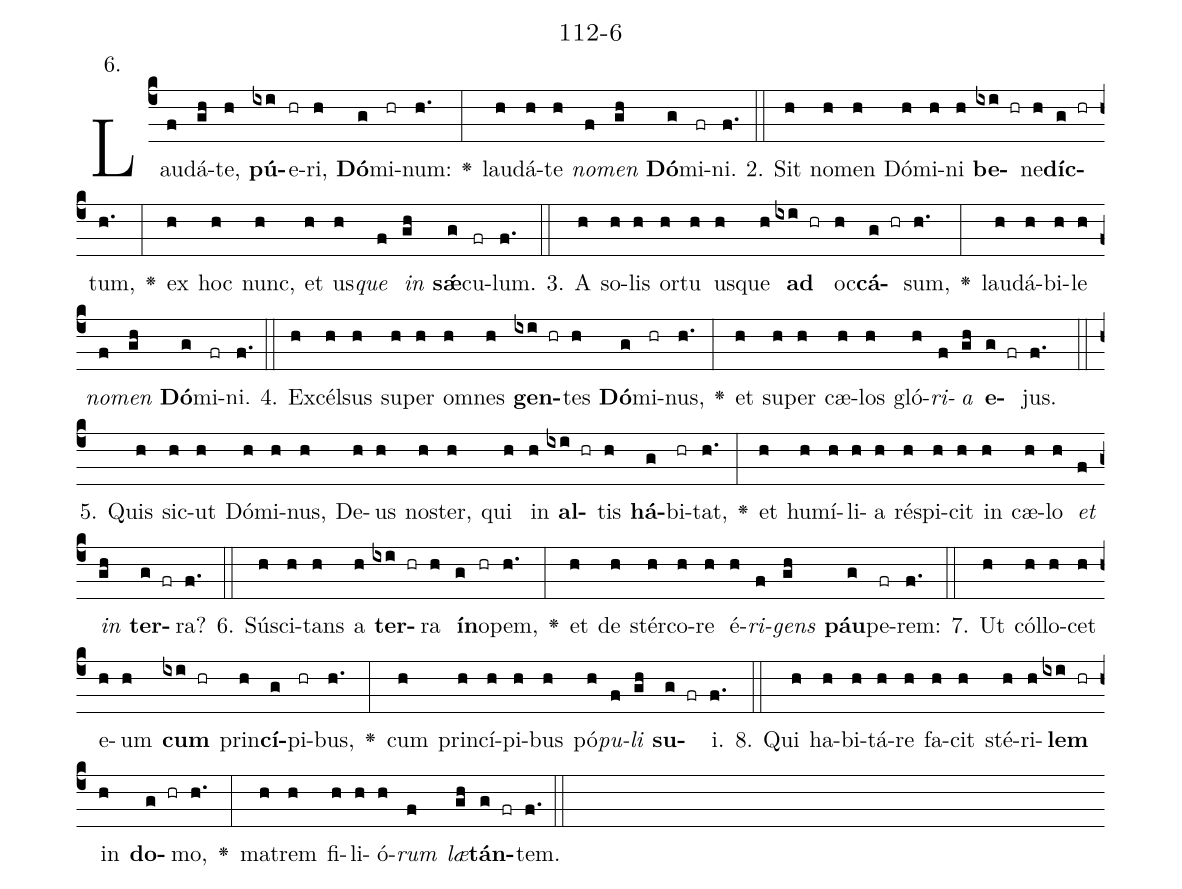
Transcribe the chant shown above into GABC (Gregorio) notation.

name: 112-6;
annotation: 6.;
%%
(c4)Lau(f)dá(gh)te,(h) <b>pú</b>(ixi)e(hr)ri,(h) <b>Dó</b>(g)mi(hr)num:(h.) <v>\greheightstar</v>(:) lau(h)dá(h)te(h) <i>no</i>(f)<i>men</i>(gh) <b>Dó</b>(g)mi(fr)ni.(f.) (::)
2. Sit(h) no(h)men(h) Dó(h)mi(h)ni(h) <b>be</b>(ixi hr)ne(h)<b>díc</b>(g hr)tum,(h.) <v>\greheightstar</v>(:) ex(h) hoc(h) nunc,(h) et(h) us(h)<i>que</i>(f) <i>in</i>(gh) <b>sǽ</b>(g)cu(fr)lum.(f.) (::)
3. A(h) so(h)lis(h) or(h)tu(h) us(h)que(h) <b>ad</b>(ixi hr) oc(h)<b>cá</b>(g hr)sum,(h.) <v>\greheightstar</v>(:) lau(h)dá(h)bi(h)le(h) <i>no</i>(f)<i>men</i>(gh) <b>Dó</b>(g)mi(fr)ni.(f.) (::)
4. Ex(h)cél(h)sus(h) su(h)per(h) om(h)nes(h) <b>gen</b>(ixi hr)tes(h) <b>Dó</b>(g)mi(hr)nus,(h.) <v>\greheightstar</v>(:) et(h) su(h)per(h) cæ(h)los(h) gló(h)<i>ri</i>(f)<i>a</i>(gh) <b>e</b>(g fr)jus.(f.) (::)
5. Quis(h) sic(h)ut(h) Dó(h)mi(h)nus,(h) De(h)us(h) nos(h)ter,(h) qui(h) in(h) <b>al</b>(ixi hr)tis(h) <b>há</b>(g)bi(hr)tat,(h.) <v>\greheightstar</v>(:) et(h) hu(h)mí(h)li(h)a(h) ré(h)spi(h)cit(h) in(h) cæ(h)lo(h) <i>et</i>(f) <i>in</i>(gh) <b>ter</b>(g fr)ra?(f.) (::)
6. Sú(h)sci(h)tans(h) a(h) <b>ter</b>(ixi hr)ra(h) <b>ín</b>(g)o(hr)pem,(h.) <v>\greheightstar</v>(:) et(h) de(h) stér(h)co(h)re(h) é(h)<i>ri</i>(f)<i>gens</i>(gh) <b>páu</b>(g)pe(fr)rem:(f.) (::)
7. Ut(h) cól(h)lo(h)cet(h) e(h)um(h) <b>cum</b>(ixi hr) prin(h)<b>cí</b>(g)pi(hr)bus,(h.) <v>\greheightstar</v>(:) cum(h) prin(h)cí(h)pi(h)bus(h) pó(h)<i>pu</i>(f)<i>li</i>(gh) <b>su</b>(g fr)i.(f.) (::)
8. Qui(h) ha(h)bi(h)tá(h)re(h) fa(h)cit(h) sté(h)ri(h)<b>lem</b>(ixi hr) in(h) <b>do</b>(g hr)mo,(h.) <v>\greheightstar</v>(:) ma(h)trem(h) fi(h)li(h)ó(h)<i>rum</i>(f) <i>læ</i>(gh)<b>tán</b>(g fr)tem.(f.) (::)
